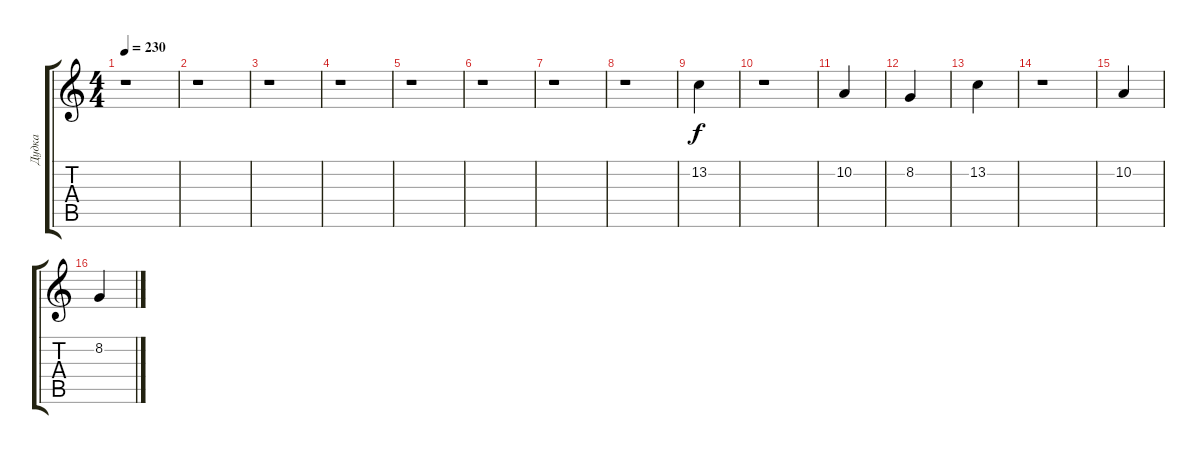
\track ("Дудка" "Дудка") {instrument trombone}
\staff {score tabs}
\tuning (E4 B3 G3 D3 A2 E2) {hide}
\ts (4 4)
\tempo 230
\clef g2
\ks c
r.1{dy f} |
r.1 |
r.1 |
r.1 |
r.1 |
r.1 |
r.1 |
r.1 |
13.2.4 |
r.1 |
10.2.4 |
8.2.4 |
13.2.4 |
r.1 |
10.2.4 |
8.2.4
